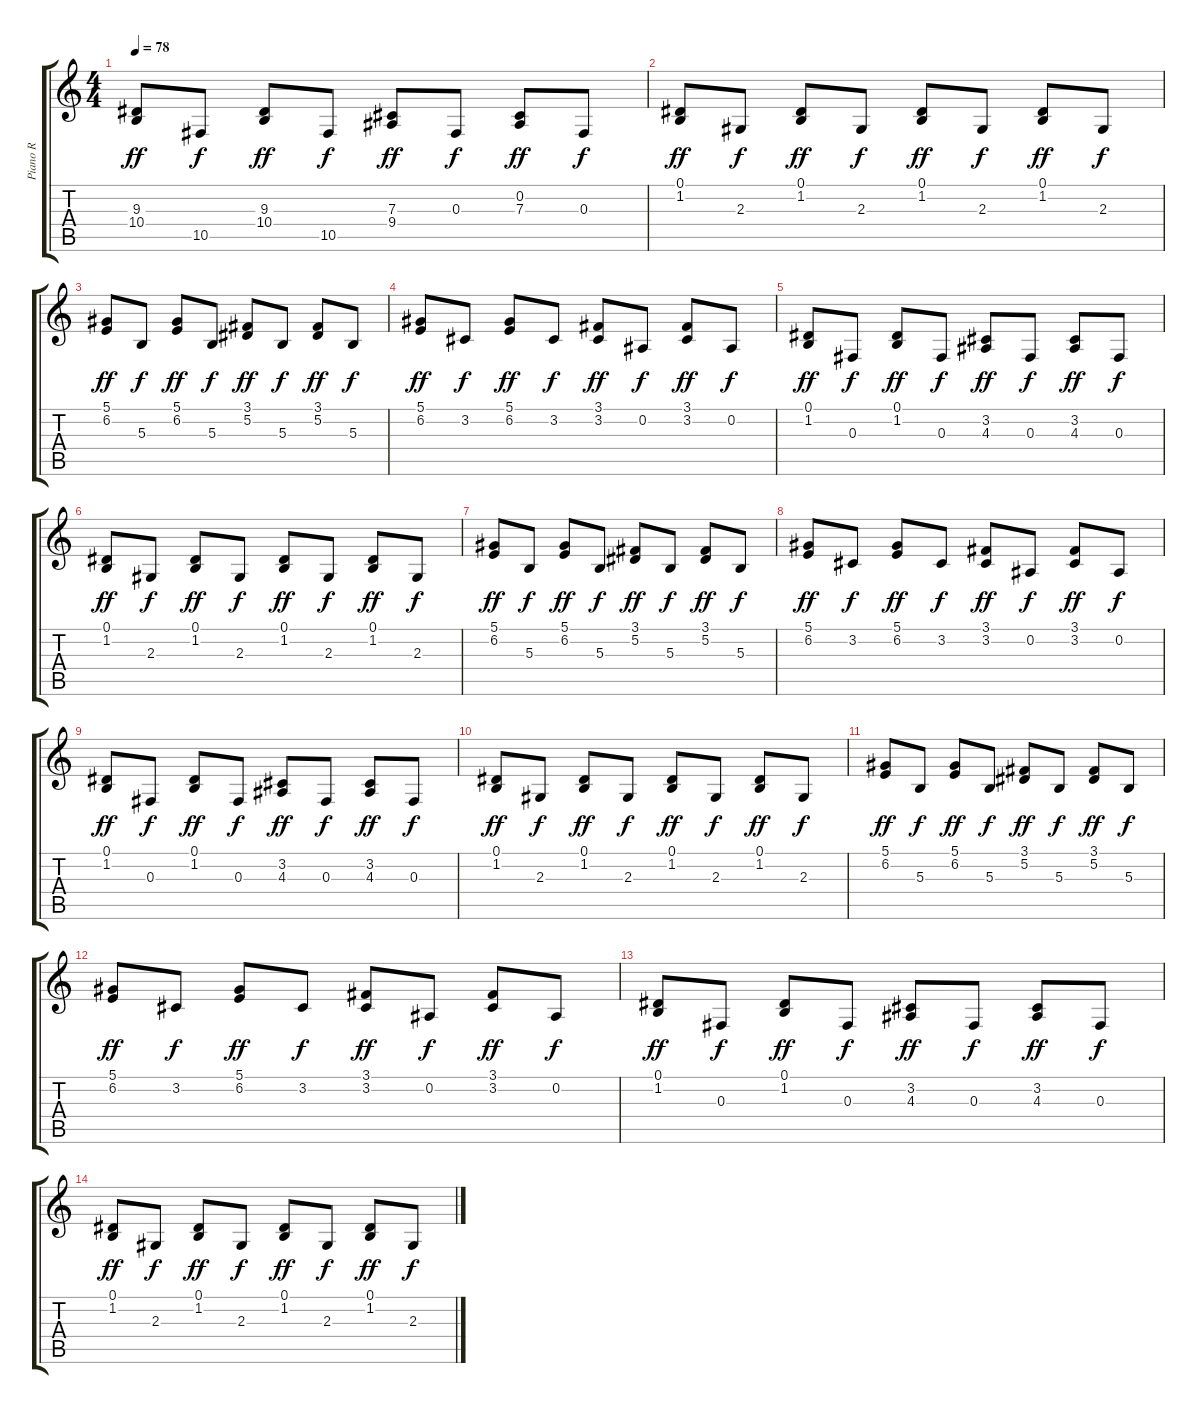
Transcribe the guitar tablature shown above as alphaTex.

\track ("Piano R" "Piano R") {instrument acousticgrandpiano}
\staff {score tabs}
\tuning (Eb4 Bb3 Gb3 Db3 Ab2 Eb2) {hide}
\ts (4 4)
\tempo 78
\clef g2
\ks c
(9.3 10.4).8{dy ff} 10.5.8{dy f} (9.3 10.4).8{dy ff} 10.5.8{dy f} (7.3 9.4).8{dy ff} 0.3.8{dy f} (0.2 7.3).8{dy ff} 0.3.8{dy f} |
(0.1 1.2).8{dy ff} 2.3.8{dy f} (0.1 1.2).8{dy ff} 2.3.8{dy f} (0.1 1.2).8{dy ff} 2.3.8{dy f} (0.1 1.2).8{dy ff} 2.3.8{dy f} |
(5.1 6.2).8{dy ff} 5.3.8{dy f} (5.1 6.2).8{dy ff} 5.3.8{dy f} (3.1 5.2).8{dy ff} 5.3.8{dy f} (3.1 5.2).8{dy ff} 5.3.8{dy f} |
(5.1 6.2).8{dy ff} 3.2.8{dy f} (5.1 6.2).8{dy ff} 3.2.8{dy f} (3.1 3.2).8{dy ff} 0.2.8{dy f} (3.1 3.2).8{dy ff} 0.2.8{dy f} |
(0.1 1.2).8{dy ff} 0.3.8{dy f} (0.1 1.2).8{dy ff} 0.3.8{dy f} (3.2 4.3).8{dy ff} 0.3.8{dy f} (3.2 4.3).8{dy ff} 0.3.8{dy f} |
(0.1 1.2).8{dy ff} 2.3.8{dy f} (0.1 1.2).8{dy ff} 2.3.8{dy f} (0.1 1.2).8{dy ff} 2.3.8{dy f} (0.1 1.2).8{dy ff} 2.3.8{dy f} |
(5.1 6.2).8{dy ff} 5.3.8{dy f} (5.1 6.2).8{dy ff} 5.3.8{dy f} (3.1 5.2).8{dy ff} 5.3.8{dy f} (3.1 5.2).8{dy ff} 5.3.8{dy f} |
(5.1 6.2).8{dy ff} 3.2.8{dy f} (5.1 6.2).8{dy ff} 3.2.8{dy f} (3.1 3.2).8{dy ff} 0.2.8{dy f} (3.1 3.2).8{dy ff} 0.2.8{dy f} |
(0.1 1.2).8{dy ff} 0.3.8{dy f} (0.1 1.2).8{dy ff} 0.3.8{dy f} (3.2 4.3).8{dy ff} 0.3.8{dy f} (3.2 4.3).8{dy ff} 0.3.8{dy f} |
(0.1 1.2).8{dy ff} 2.3.8{dy f} (0.1 1.2).8{dy ff} 2.3.8{dy f} (0.1 1.2).8{dy ff} 2.3.8{dy f} (0.1 1.2).8{dy ff} 2.3.8{dy f} |
(5.1 6.2).8{dy ff} 5.3.8{dy f} (5.1 6.2).8{dy ff} 5.3.8{dy f} (3.1 5.2).8{dy ff} 5.3.8{dy f} (3.1 5.2).8{dy ff} 5.3.8{dy f} |
(5.1 6.2).8{dy ff} 3.2.8{dy f} (5.1 6.2).8{dy ff} 3.2.8{dy f} (3.1 3.2).8{dy ff} 0.2.8{dy f} (3.1 3.2).8{dy ff} 0.2.8{dy f} |
(0.1 1.2).8{dy ff} 0.3.8{dy f} (0.1 1.2).8{dy ff} 0.3.8{dy f} (3.2 4.3).8{dy ff} 0.3.8{dy f} (3.2 4.3).8{dy ff} 0.3.8{dy f} |
(0.1 1.2).8{dy ff} 2.3.8{dy f} (0.1 1.2).8{dy ff} 2.3.8{dy f} (0.1 1.2).8{dy ff} 2.3.8{dy f} (0.1 1.2).8{dy ff} 2.3.8{dy f}
